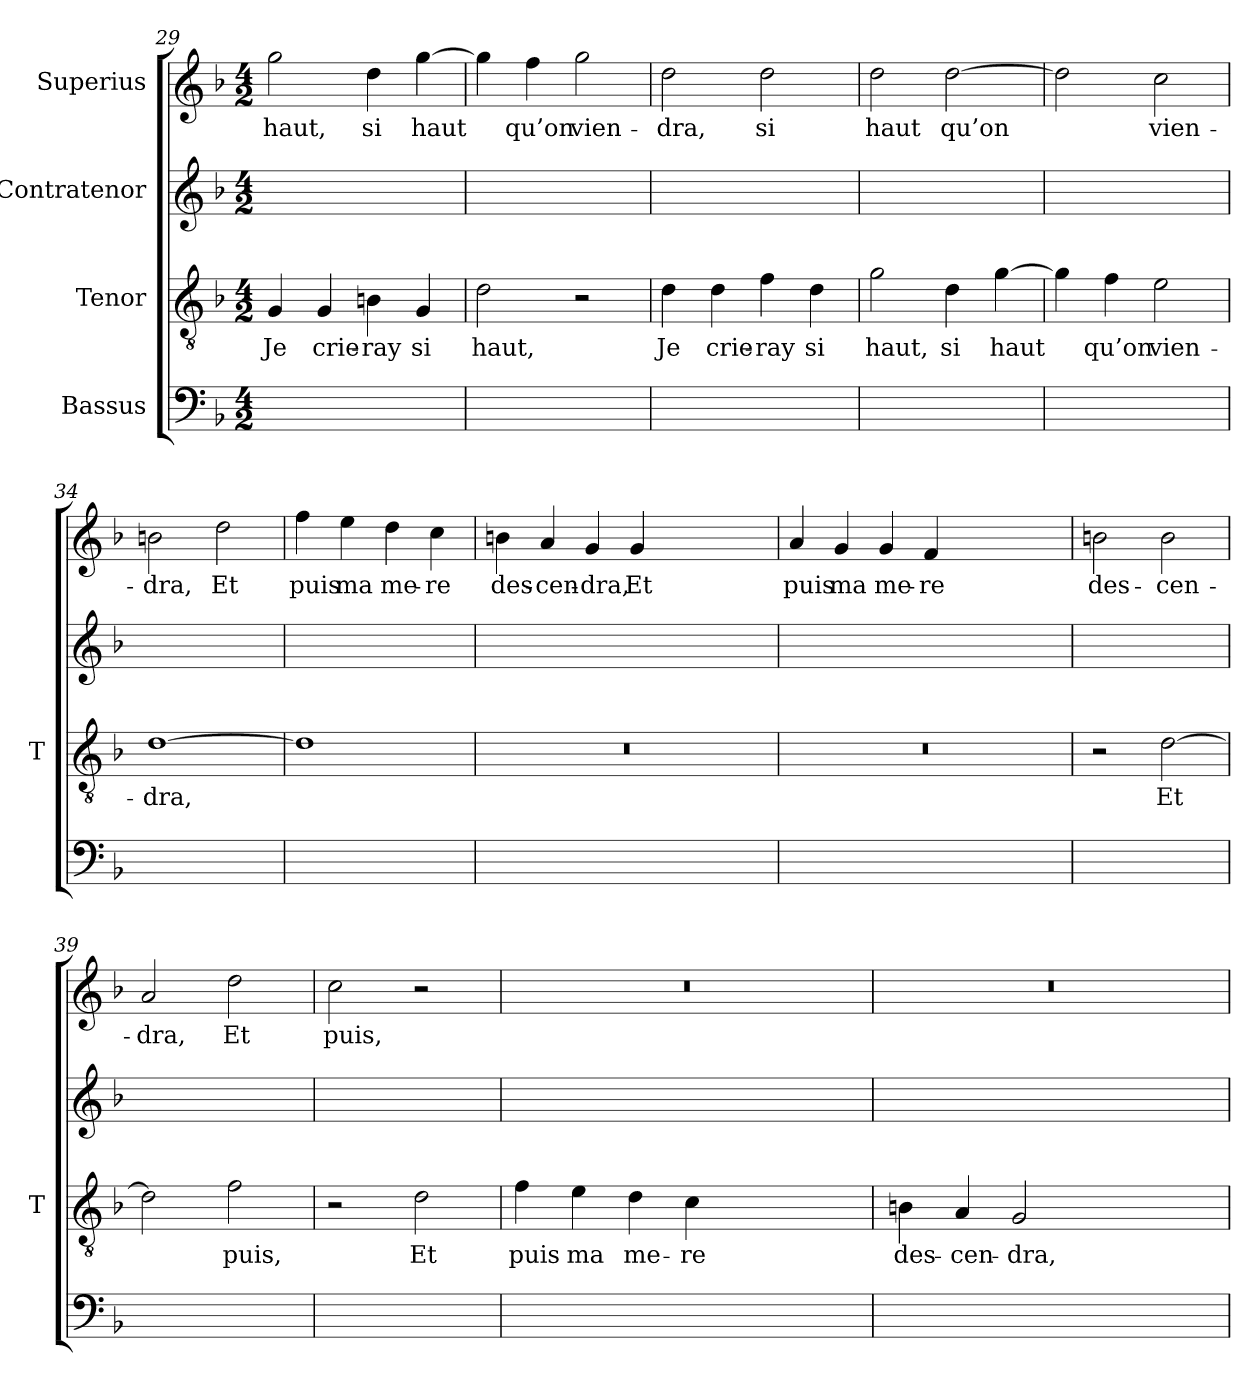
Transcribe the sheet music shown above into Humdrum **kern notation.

**kern	**kern	**text	**kern	**kern	**text
*part4	*part3	*part3	*part2	*part1	*part1
*staff4	*staff3	*staff3	*staff2	*staff1	*staff1
*I"Bassus	*I"Tenor	*	*I"Contratenor	*I"Superius	*
*	*I'T	*	*	*	*
*clefF4	*clefGv2	*	*clefG2	*clefG2	*
*k[b-]	*k[b-]	*	*k[b-]	*k[b-]	*
*M4/2	*M4/2	*	*M4/2	*M4/2	*
=29	=29	=29	=29	=29	=29
1ryy	4G	-Je	1ryy	2gg	-haut,
.	4G	crie-	.	.	.
.	4Bn	-ray	.	4dd	-si
.	4G	-si	.	[4gg	-haut
=30	=30	=30	=30	=30	=30
1ryy	2d	-haut,	1ryy	4gg]	.
.	.	.	.	4ff	-qu’on
.	2r	.	.	2gg	vien-
=31	=31	=31	=31	=31	=31
1ryy	4d	-Je	1ryy	2dd	-dra,
.	4d	crie-	.	.	.
.	4f	-ray	.	2dd	-si
.	4d	-si	.	.	.
=32	=32	=32	=32	=32	=32
1ryy	2g	-haut,	1ryy	2dd	-haut
.	4d	-si	.	[2dd	-qu’on
.	[4g	-haut	.	.	.
=33	=33	=33	=33	=33	=33
1ryy	4g]	.	1ryy	2dd]	.
.	4f	-qu’on	.	.	.
.	2e	vien-	.	2cc	vien-
=34	=34	=34	=34	=34	=34
1ryy	[1d	-dra,	1ryy	2bn	-dra,
.	.	.	.	2dd	-Et
=35	=35	=35	=35	=35	=35
1ryy	1d]	.	1ryy	4ff	-puis
.	.	.	.	4ee	-ma
.	.	.	.	4dd	me-
.	.	.	.	4cc	-re
=36	=36	=36	=36	=36	=36
0ryy	0r	.	0ryy	4bn	des-
.	.	.	.	4a	cen-
.	.	.	.	4g	-dra,
.	.	.	.	4g	-Et
.	.	.	.	1ryy	.
=37	=37	=37	=37	=37	=37
0ryy	0r	.	0ryy	4a	-puis
.	.	.	.	4g	-ma
.	.	.	.	4g	me-
.	.	.	.	4f	-re
.	.	.	.	1ryy	.
=38	=38	=38	=38	=38	=38
1ryy	2r	.	1ryy	2bn	des-
.	[2d	-Et	.	2b	cen-
=39	=39	=39	=39	=39	=39
1ryy	2d]	.	1ryy	2a	-dra,
.	2f	-puis,	.	2dd	-Et
=40	=40	=40	=40	=40	=40
1ryy	2r	.	1ryy	2cc	-puis,
.	2d	-Et	.	2r	.
=41	=41	=41	=41	=41	=41
0ryy	4f	-puis	0ryy	0r	.
.	4e	-ma	.	.	.
.	4d	me-	.	.	.
.	4c	-re	.	.	.
.	1ryy	.	.	.	.
=42	=42	=42	=42	=42	=42
0ryy	4Bn	des-	0ryy	0r	.
.	4A	cen-	.	.	.
.	2G	-dra,	.	.	.
.	1ryy	.	.	.	.
=	=	=	=	=	=
*-	*-	*-	*-	*-	*-
